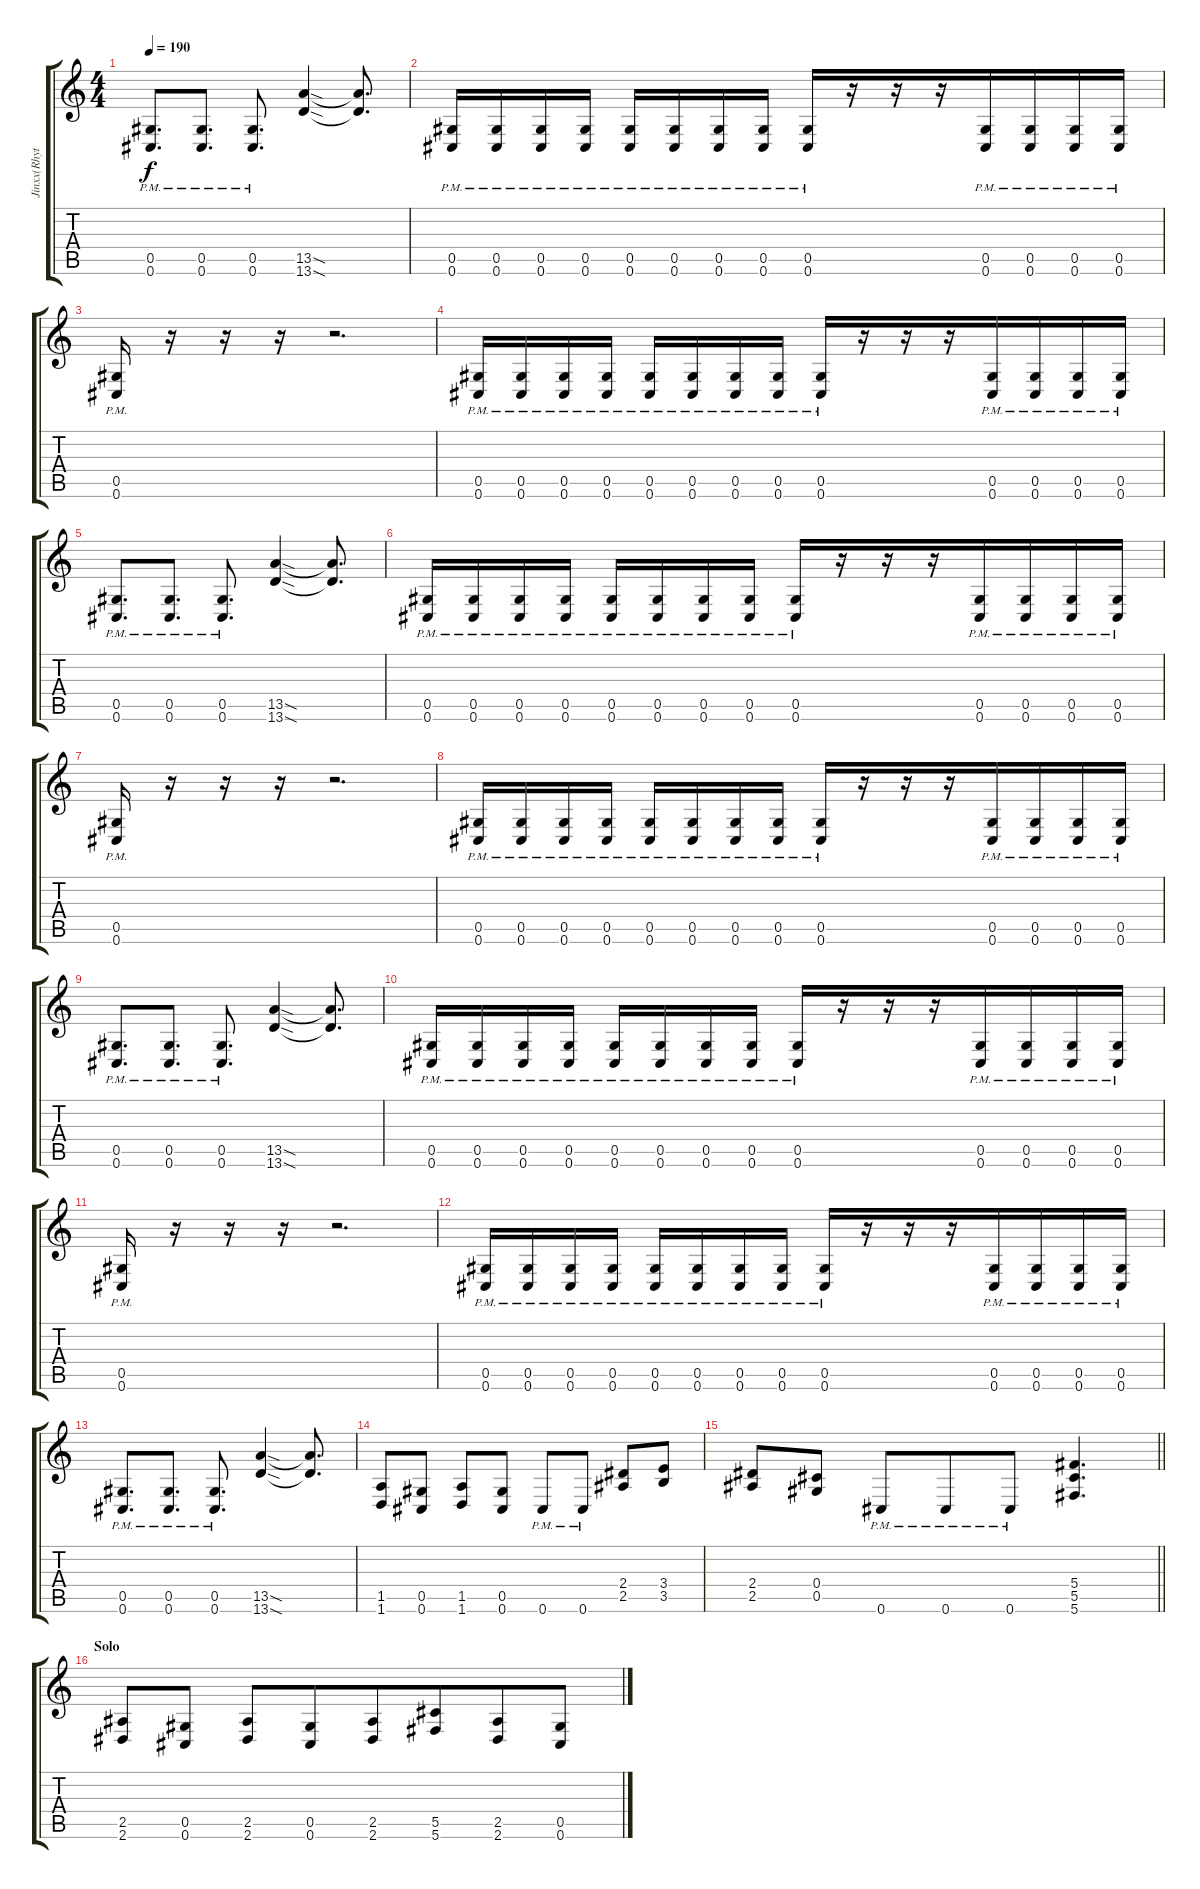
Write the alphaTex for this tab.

\track ("Jinxx(Rhythm)" "Jinxx(Rhyt") {instrument distortionguitar}
\staff {score tabs}
\tuning (Eb4 Bb3 Gb3 Db3 Ab2 Db2) {hide}
\ts (4 4)
\tempo 190
\clef g2
\ks c
(0.5{pm} 0.6{pm}).8{d dy f} (0.5{pm} 0.6{pm}).8{d} (0.5{pm} 0.6{pm}).8{d} (13.5{sod} 13.6{sod}).4 (13.5{t} 13.6{t}).8{d} |
(0.5{pm} 0.6{pm}).16 (0.5{pm} 0.6{pm}).16{beam merge} (0.5{pm} 0.6{pm}).16 (0.5{pm} 0.6{pm}).16 (0.5{pm} 0.6{pm}).16 (0.5{pm} 0.6{pm}).16 (0.5{pm} 0.6{pm}).16 (0.5{pm} 0.6{pm}).16 (0.5{pm} 0.6{pm}).16{beam merge} r.16 r.16 r.16 (0.5{pm} 0.6{pm}).16 (0.5{pm} 0.6{pm}).16 (0.5{pm} 0.6{pm}).16 (0.5{pm} 0.6{pm}).16 |
(0.5{pm} 0.6{pm}).16 r.16 r.16 r.16{beam merge} r.2{d} |
(0.5{pm} 0.6{pm}).16 (0.5{pm} 0.6{pm}).16{beam merge} (0.5{pm} 0.6{pm}).16 (0.5{pm} 0.6{pm}).16 (0.5{pm} 0.6{pm}).16 (0.5{pm} 0.6{pm}).16 (0.5{pm} 0.6{pm}).16 (0.5{pm} 0.6{pm}).16 (0.5{pm} 0.6{pm}).16{beam merge} r.16 r.16 r.16 (0.5{pm} 0.6{pm}).16 (0.5{pm} 0.6{pm}).16 (0.5{pm} 0.6{pm}).16 (0.5{pm} 0.6{pm}).16 |
(0.5{pm} 0.6{pm}).8{d} (0.5{pm} 0.6{pm}).8{d} (0.5{pm} 0.6{pm}).8{d} (13.5{sod} 13.6{sod}).4 (13.5{t} 13.6{t}).8{d} |
(0.5{pm} 0.6{pm}).16 (0.5{pm} 0.6{pm}).16{beam merge} (0.5{pm} 0.6{pm}).16 (0.5{pm} 0.6{pm}).16 (0.5{pm} 0.6{pm}).16 (0.5{pm} 0.6{pm}).16 (0.5{pm} 0.6{pm}).16 (0.5{pm} 0.6{pm}).16 (0.5{pm} 0.6{pm}).16{beam merge} r.16 r.16 r.16 (0.5{pm} 0.6{pm}).16 (0.5{pm} 0.6{pm}).16 (0.5{pm} 0.6{pm}).16 (0.5{pm} 0.6{pm}).16 |
(0.5{pm} 0.6{pm}).16 r.16 r.16 r.16{beam merge} r.2{d} |
(0.5{pm} 0.6{pm}).16 (0.5{pm} 0.6{pm}).16{beam merge} (0.5{pm} 0.6{pm}).16 (0.5{pm} 0.6{pm}).16 (0.5{pm} 0.6{pm}).16 (0.5{pm} 0.6{pm}).16 (0.5{pm} 0.6{pm}).16 (0.5{pm} 0.6{pm}).16 (0.5{pm} 0.6{pm}).16{beam merge} r.16 r.16 r.16 (0.5{pm} 0.6{pm}).16 (0.5{pm} 0.6{pm}).16 (0.5{pm} 0.6{pm}).16 (0.5{pm} 0.6{pm}).16 |
(0.5{pm} 0.6{pm}).8{d} (0.5{pm} 0.6{pm}).8{d} (0.5{pm} 0.6{pm}).8{d} (13.5{sod} 13.6{sod}).4 (13.5{t} 13.6{t}).8{d} |
(0.5{pm} 0.6{pm}).16 (0.5{pm} 0.6{pm}).16{beam merge} (0.5{pm} 0.6{pm}).16 (0.5{pm} 0.6{pm}).16 (0.5{pm} 0.6{pm}).16 (0.5{pm} 0.6{pm}).16 (0.5{pm} 0.6{pm}).16 (0.5{pm} 0.6{pm}).16 (0.5{pm} 0.6{pm}).16{beam merge} r.16 r.16 r.16 (0.5{pm} 0.6{pm}).16 (0.5{pm} 0.6{pm}).16 (0.5{pm} 0.6{pm}).16 (0.5{pm} 0.6{pm}).16 |
(0.5{pm} 0.6{pm}).16 r.16 r.16 r.16{beam merge} r.2{d} |
(0.5{pm} 0.6{pm}).16 (0.5{pm} 0.6{pm}).16{beam merge} (0.5{pm} 0.6{pm}).16 (0.5{pm} 0.6{pm}).16 (0.5{pm} 0.6{pm}).16 (0.5{pm} 0.6{pm}).16 (0.5{pm} 0.6{pm}).16 (0.5{pm} 0.6{pm}).16 (0.5{pm} 0.6{pm}).16{beam merge} r.16 r.16 r.16 (0.5{pm} 0.6{pm}).16 (0.5{pm} 0.6{pm}).16 (0.5{pm} 0.6{pm}).16 (0.5{pm} 0.6{pm}).16 |
(0.5{pm} 0.6{pm}).8{d} (0.5{pm} 0.6{pm}).8{d} (0.5{pm} 0.6{pm}).8{d} (13.5{sod} 13.6{sod}).4 (13.5{t} 13.6{t}).8{d} |
(1.5 1.6).8 (0.5 0.6).8 (1.5 1.6).8 (0.5 0.6).8 0.6{pm}.8{beam merge} 0.6{pm}.8 (2.4 2.5).8{beam merge} (3.4 3.5).8 |
\barLineRight lightlight
(2.4 2.5).8{beam merge} (0.4 0.5).8 0.6{pm}.8 0.6{pm}.8{beam merge} 0.6{pm}.8 (5.4 5.5 5.6).4{d} |
\section ("" "Solo")
(2.5 2.6).8 (0.5 0.6).8 (2.5 2.6).8 (0.5 0.6).8{beam merge} (2.5 2.6).8{beam merge} (5.5 5.6).8{beam merge} (2.5 2.6).8 (0.5 0.6).8
